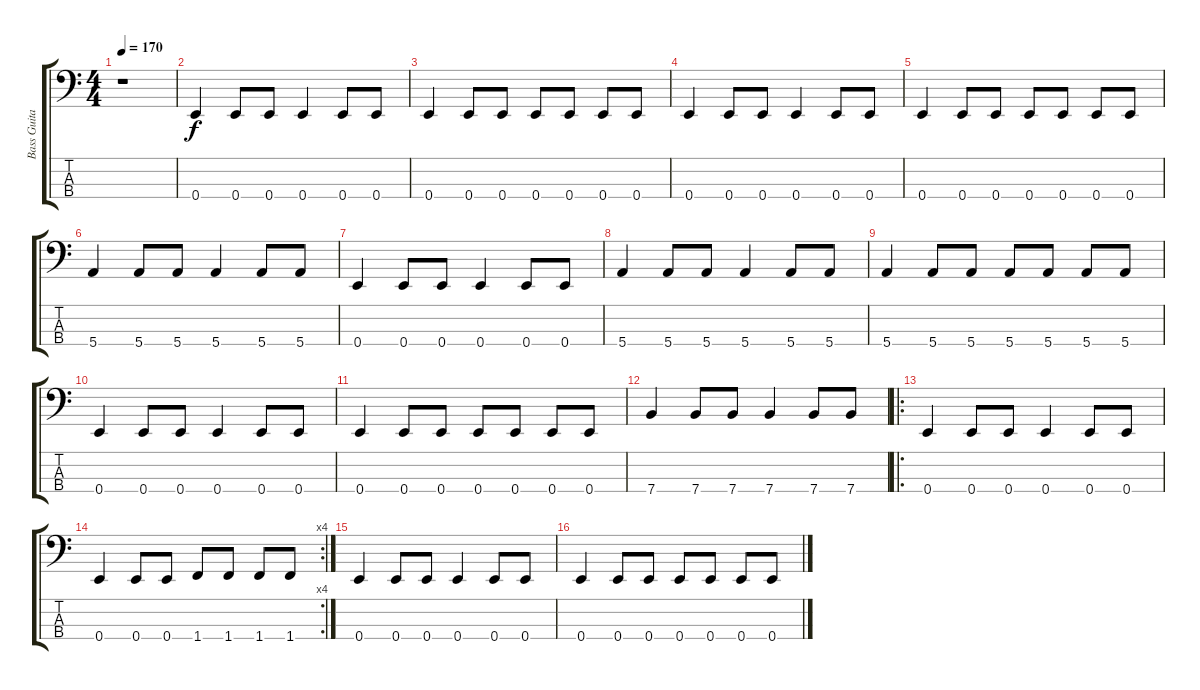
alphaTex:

\track ("Bass Guitar" "Bass Guita") {instrument electricbasspick}
\staff {score tabs}
\tuning (G2 D2 A1 E1) {hide}
\ts (4 4)
\tempo 170
\clef f4
\ks c
r.1{dy f} |
0.4.4 0.4.8 0.4.8 0.4.4 0.4.8 0.4.8 |
0.4.4 0.4.8 0.4.8 0.4.8 0.4.8 0.4.8 0.4.8 |
0.4.4 0.4.8 0.4.8 0.4.4 0.4.8 0.4.8 |
0.4.4 0.4.8 0.4.8 0.4.8 0.4.8 0.4.8 0.4.8 |
5.4.4 5.4.8 5.4.8 5.4.4 5.4.8 5.4.8 |
0.4.4 0.4.8 0.4.8 0.4.4 0.4.8 0.4.8 |
5.4.4 5.4.8 5.4.8 5.4.4 5.4.8 5.4.8 |
5.4.4 5.4.8 5.4.8 5.4.8 5.4.8 5.4.8 5.4.8 |
0.4.4 0.4.8 0.4.8 0.4.4 0.4.8 0.4.8 |
0.4.4 0.4.8 0.4.8 0.4.8 0.4.8 0.4.8 0.4.8 |
7.4.4 7.4.8 7.4.8 7.4.4 7.4.8 7.4.8 |
\ro
0.4.4 0.4.8 0.4.8 0.4.4 0.4.8 0.4.8 |
\rc 4
0.4.4 0.4.8 0.4.8 1.4.8 1.4.8 1.4.8 1.4.8 |
0.4.4 0.4.8 0.4.8 0.4.4 0.4.8 0.4.8 |
0.4.4 0.4.8 0.4.8 0.4.8 0.4.8 0.4.8 0.4.8
